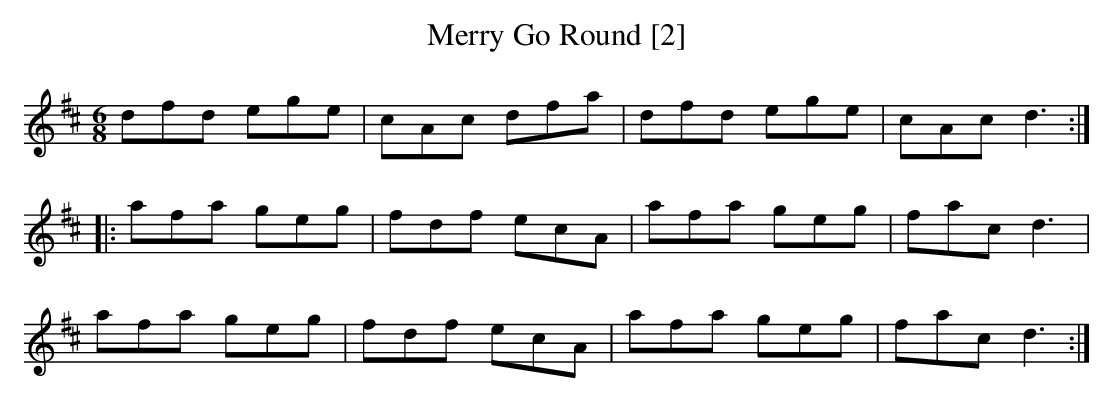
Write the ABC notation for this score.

X:1
T:Merry Go Round [2]
M:6/8
L:1/8
K:D
dfd ege|cAc dfa|dfd ege|cAc d3:|
|:afa geg|fdf ecA|afa geg|fac d3|
afa geg|fdf ecA|afa geg|fac d3:|
